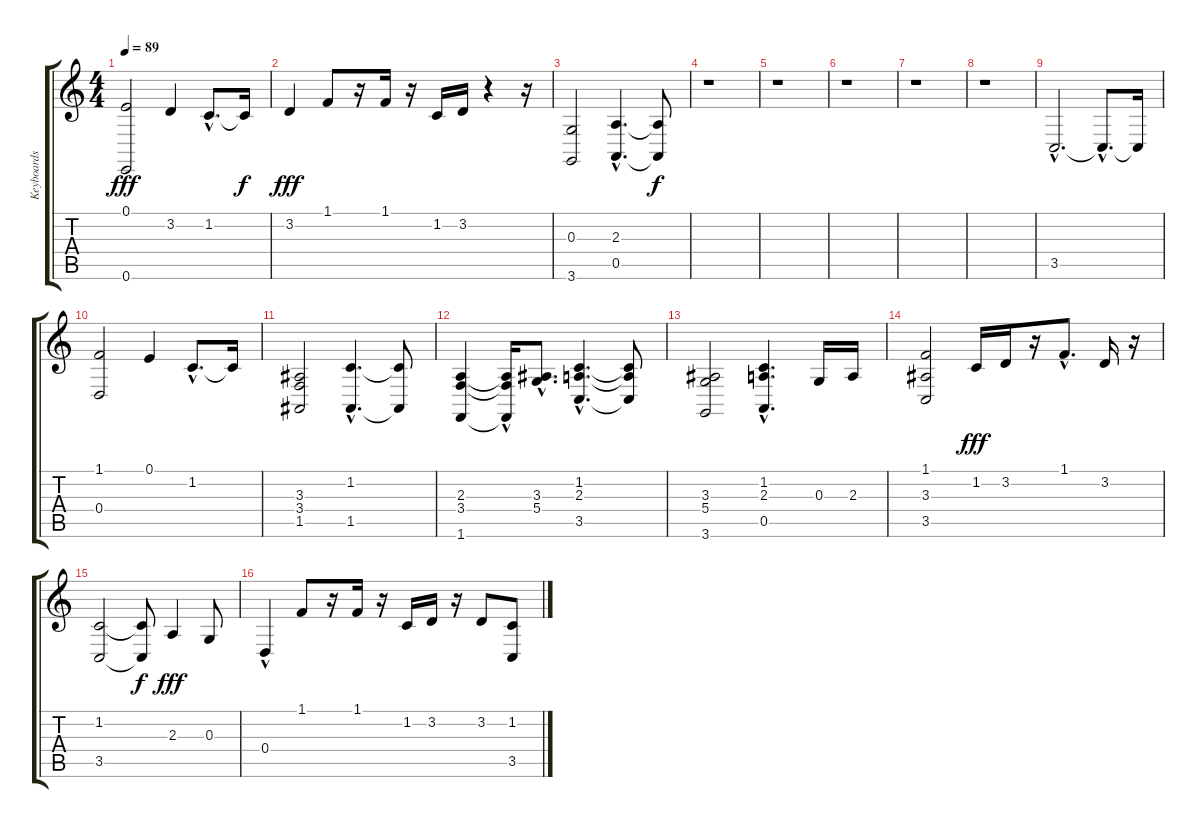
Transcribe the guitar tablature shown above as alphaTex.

\track ("Keyboards" "Keyboards") {instrument stringensemble1}
\staff {score tabs}
\tuning (E4 B3 G3 D3 A2 E2) {hide}
\ts (4 4)
\tempo 89
\clef g2
\ks c
(0.1 0.6).2{dy fff} 3.2.4 1.2{hac}.8{d} 1.2{t}.16{dy f} |
3.2.4{dy fff} 1.1.8 r.16 1.1.16 r.16 1.2.16 3.2.16 r.4 r.16 |
(0.3 3.6).2 (2.3{hac} 0.5{hac}).4{d} (2.3{t} 0.5{t}).8{dy f} |
r.1 |
r.1 |
r.1 |
r.1 |
r.1 |
3.5{hac}.2{d} 3.5{hac t}.8{d} 3.5{t}.16 |
(1.1 0.4).2 0.1.4 1.2{hac}.8{d} 1.2{t}.16 |
(3.3 3.4 1.5).2 (1.2{hac} 1.5{hac}).4{d} (1.2{t} 1.5{t}).8 |
(2.3 3.4 1.6).4 (2.3{t} 3.4{t} 1.6{hac t}).16 (3.3{hac} 5.4{hac}).8{d} (1.2{hac} 2.3{hac} 3.5{hac}).4{d} (1.2{t} 2.3{t} 3.5{t}).8 |
(3.3 5.4 3.6).2 (1.2 2.3{hac} 0.5).4{d} 0.3.16 2.3.16 |
(1.1 3.3 3.5).2 1.2.16{dy fff} 3.2.16 r.16 1.1{hac}.8{d} 3.2.16 r.16 |
(1.2 3.5).2 (1.2{t} 3.5{t}).8{dy f} 2.3.4{dy fff} 0.3.8 |
0.4{hac}.4 1.1.8 r.16 1.1.16 r.16 1.2.16 3.2.16 r.16 3.2.8 (1.2 3.5).8
